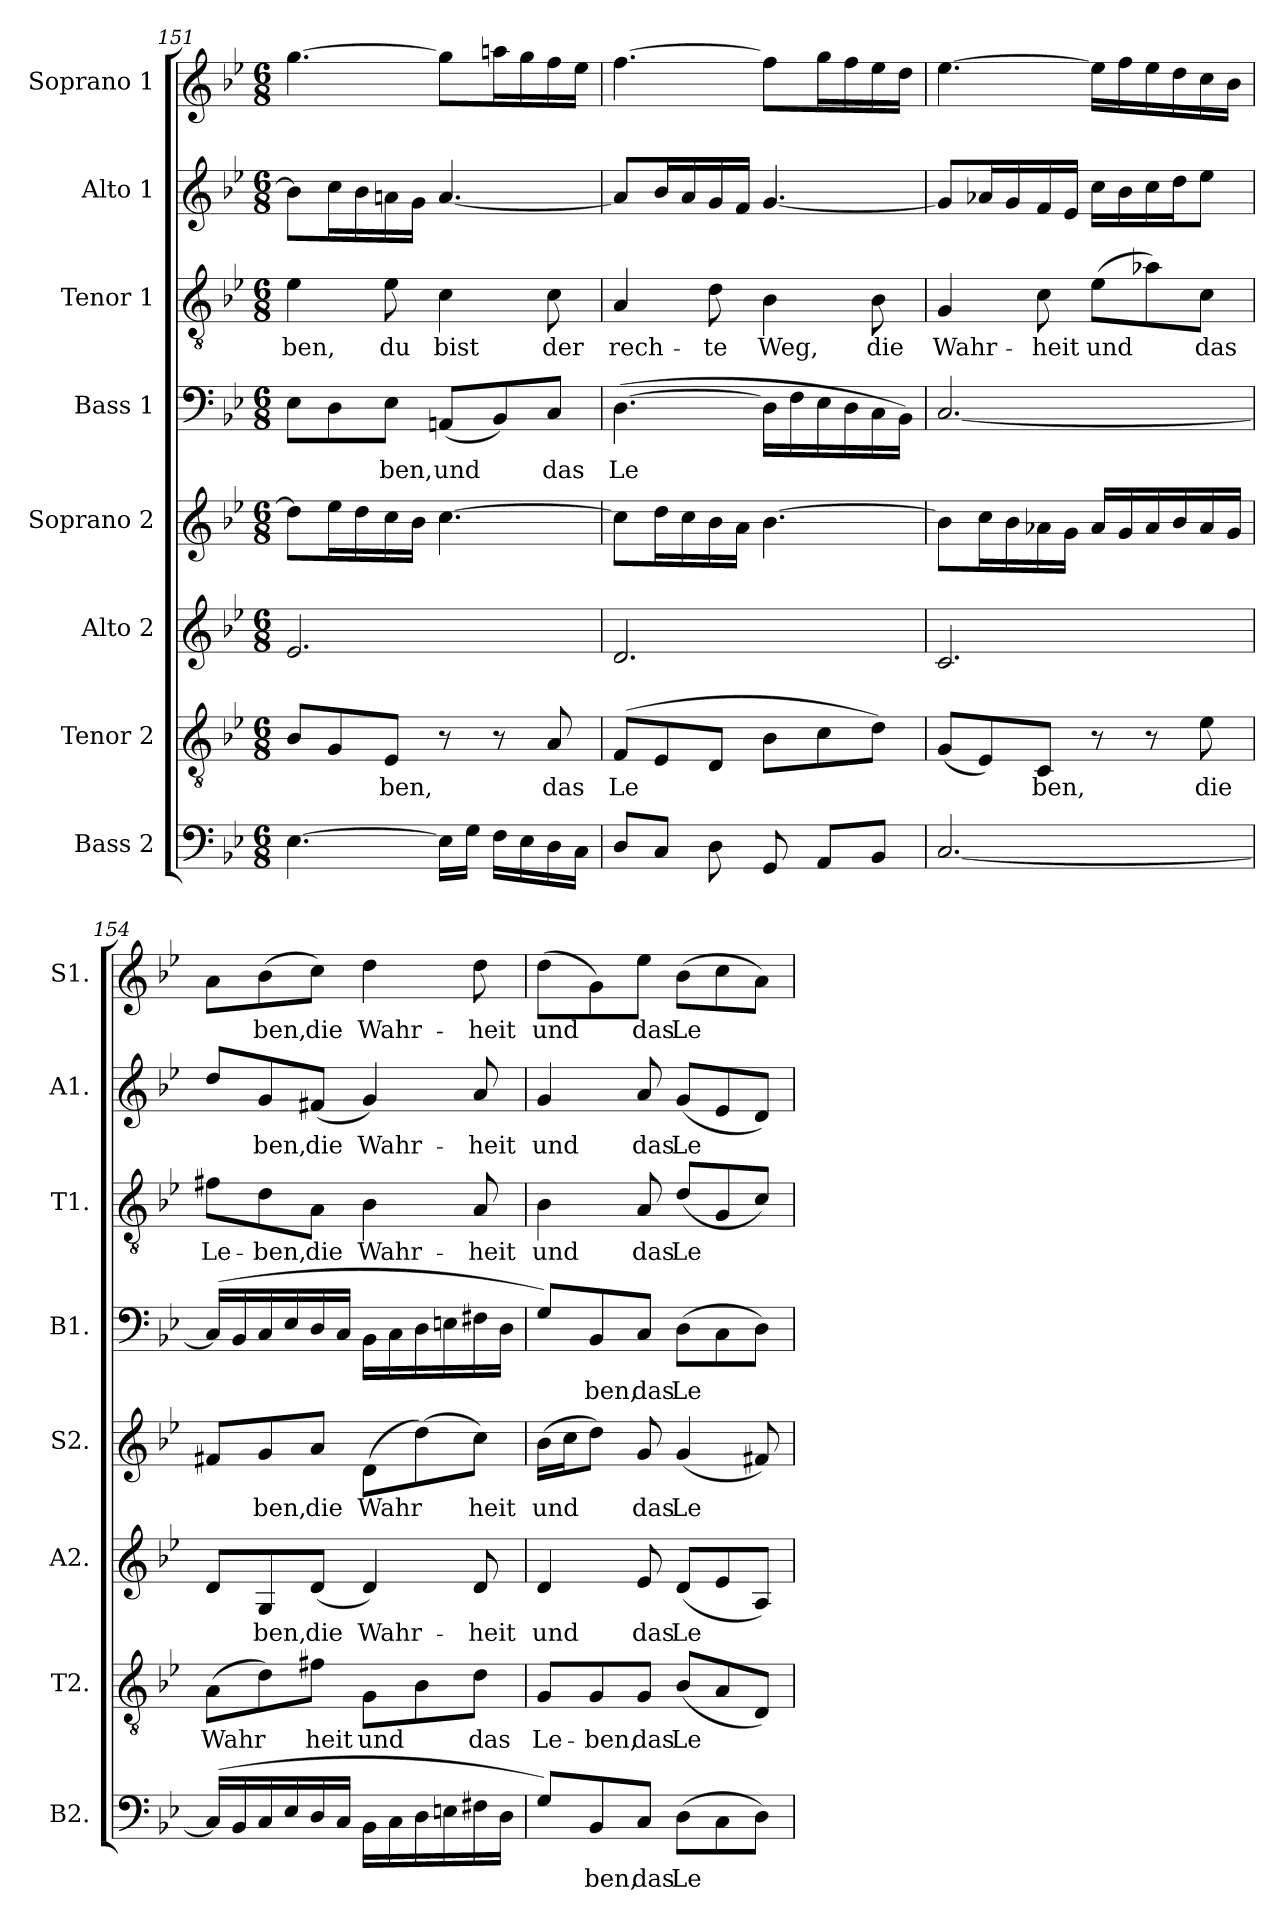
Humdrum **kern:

**kern	**text	**kern	**text	**kern	**text	**kern	**text	**kern	**text	**kern	**text	**kern	**text	**kern	**text
*part8	*part8	*part7	*part7	*part6	*part6	*part5	*part5	*part4	*part4	*part3	*part3	*part2	*part2	*part1	*part1
*staff8	*staff8	*staff7	*staff7	*staff6	*staff6	*staff5	*staff5	*staff4	*staff4	*staff3	*staff3	*staff2	*staff2	*staff1	*staff1
*I"Bass 2	*	*I"Tenor 2	*	*I"Alto 2	*	*I"Soprano 2	*	*I"Bass 1	*	*I"Tenor 1	*	*I"Alto 1	*	*I"Soprano 1	*
*I'B2.	*	*I'T2.	*	*I'A2.	*	*I'S2.	*	*I'B1.	*	*I'T1.	*	*I'A1.	*	*I'S1.	*
!!LO:PB:g=z
*clefF4	*	*clefGv2	*	*clefG2	*	*clefG2	*	*clefF4	*	*clefGv2	*	*clefG2	*	*clefG2	*
*k[b-e-]	*	*k[b-e-]	*	*k[b-e-]	*	*k[b-e-]	*	*k[b-e-]	*	*k[b-e-]	*	*k[b-e-]	*	*k[b-e-]	*
*B-:	*	*B-:	*	*B-:	*	*B-:	*	*B-:	*	*B-:	*	*B-:	*	*B-:	*
*M6/8	*	*M6/8	*	*M6/8	*	*M6/8	*	*M6/8	*	*M6/8	*	*M6/8	*	*M6/8	*
=151	=151	=151	=151	=151	=151	=151	=151	=151	=151	=151	=151	=151	=151	=151	=151
[4.E-\	.	8B-/L	.	2.e-/	.	8dd\L]	.	8E-\L	.	4e-\	-ben,	8b-\L]	.	[4.gg\	.
.	.	8G/	.	.	.	16ee-\L	.	8D\	.	.	.	16cc\L	.	.	.
.	.	.	.	.	.	16dd\	.	.	.	.	.	16b-\	.	.	.
.	.	8E-/J	ben,	.	.	16cc\	.	8E-\J	ben,	8e-\	du	16ani\	.	.	.
.	.	.	.	.	.	16b-\JJ	.	.	.	.	.	16g\JJ	.	.	.
16E-\LL]	.	8r	.	.	.	[4.cc\	.	(8AAni/L	und	4c\	bist	[4.a/	.	8gg\L]	.
16G\JJ	.	.	.	.	.	.	.	.	.	.	.	.	.	.	.
16F\LL	.	8r	.	.	.	.	.	8BB-/)	.	.	.	.	.	16aani\L	.
16E-\	.	.	.	.	.	.	.	.	.	.	.	.	.	16gg\	.
16D\	.	8A/	das	.	.	.	.	8C/J	das	8c\	der	.	.	16ff\	.
16C\JJ	.	.	.	.	.	.	.	.	.	.	.	.	.	16ee-\JJ	.
=152	=152	=152	=152	=152	=152	=152	=152	=152	=152	=152	=152	=152	=152	=152	=152
8D/L	.	(8F/L	Le	2.d/	.	8cc\L]	.	([4.D\	Le	4A/	rech-	8a/L]	.	[4.ff\	.
8C/J	.	8E-/	.	.	.	16dd\L	.	.	.	.	.	16b-/L	.	.	.
.	.	.	.	.	.	16cc\	.	.	.	.	.	16a/	.	.	.
8D\	.	8D/J	.	.	.	16b-\	.	.	.	8d\	-te	16g/	.	.	.
.	.	.	.	.	.	16a\JJ	.	.	.	.	.	16f/JJ	.	.	.
8GG/	.	8B-\L	.	.	.	[4.b-\	.	16D\LL]	.	4B-\	Weg,	[4.g/	.	8ff\L]	.
.	.	.	.	.	.	.	.	16F\	.	.	.	.	.	.	.
8AA/L	.	8c\	.	.	.	.	.	16E-\	.	.	.	.	.	16gg\L	.
.	.	.	.	.	.	.	.	16D\	.	.	.	.	.	16ff\	.
8BB-/J	.	8d\J)	.	.	.	.	.	16C\	.	8B-\	die	.	.	16ee-\	.
.	.	.	.	.	.	.	.	16BB-\JJ)	.	.	.	.	.	16dd\JJ	.
!!LO:PB:g=z
=153	=153	=153	=153	=153	=153	=153	=153	=153	=153	=153	=153	=153	=153	=153	=153
[2.C/	.	(8G/L	.	2.c/	.	8b-\L]	.	[2.C/	.	4G/	Wahr-	8g/L]	.	[4.ee-\	.
.	.	8E-/)	.	.	.	16cc\L	.	.	.	.	.	16a-X/L	.	.	.
.	.	.	.	.	.	16b-\	.	.	.	.	.	16g/	.	.	.
.	.	8C/J	ben,	.	.	16a-X\	.	.	.	8c\	-heit	16f/	.	.	.
.	.	.	.	.	.	16g\JJ	.	.	.	.	.	16e-/JJ	.	.	.
.	.	8r	.	.	.	16a-/LL	.	.	.	(8e-\L	und	16cc\LL	.	16ee-\LL]	.
.	.	.	.	.	.	16g/	.	.	.	.	.	16b-\	.	16ff\	.
.	.	8r	.	.	.	16a-/	.	.	.	8a-X\)	.	16cc\	.	16ee-\	.
.	.	.	.	.	.	16b-/	.	.	.	.	.	16dd\J	.	16dd\	.
.	.	8e-\	die	.	.	16a-/	.	.	.	8c\J	das	8ee-\J	.	16cc\	.
.	.	.	.	.	.	16g/JJ	.	.	.	.	.	.	.	16b-\JJ	.
!!LO:PB:g=z
=154	=154	=154	=154	=154	=154	=154	=154	=154	=154	=154	=154	=154	=154	=154	=154
(16C/LL]	.	(8A\L	Wahr	8d/L	.	8f#X/L	.	(16C/LL]	.	8f#X\L	Le-	8dd/L	.	8a\L	.
16BB-/	.	.	.	.	.	.	.	16BB-/	.	.	.	.	.	.	.
16C/	.	8d\)	.	8G/	ben,	8g/	ben,	16C/	.	8d\	-ben,	8g/	ben,	(8b-\	ben,
16E-/	.	.	.	.	.	.	.	16E-/	.	.	.	.	.	.	.
16D/	.	8f#X\J	heit	(8d/J	die	8a/J	die	16D/	.	8A\J	die	(8f#X/J	die	8cc\J)	die
16C/JJ	.	.	.	.	.	.	.	16C/JJ	.	.	.	.	.	.	.
16BB-\LL	.	8G\L	und	4d/)	Wahr-	(8d\L	Wahr	16BB-\LL	.	4B-\	Wahr-	4g/)	Wahr-	4dd\	Wahr-
16C\	.	.	.	.	.	.	.	16C\	.	.	.	.	.	.	.
16D\	.	8B-\	.	.	.	(8dd\)	.	16D\	.	.	.	.	.	.	.
16En\	.	.	.	.	.	.	.	16En\	.	.	.	.	.	.	.
16F#X\	.	8d\J	das	8d/	-heit	8cc\J)	heit	16F#X\	.	8A/	-heit	8a/	-heit	8dd\	-heit
16D\JJ	.	.	.	.	.	.	.	16D\JJ	.	.	.	.	.	.	.
=155	=155	=155	=155	=155	=155	=155	=155	=155	=155	=155	=155	=155	=155	=155	=155
8G/L)	.	8G/L	Le-	4d/	und	(16b-\LL	und	8G/L)	.	4B-\	und	4g/	und	(8dd\L	und
.	.	.	.	.	.	16cc\J	.	.	.	.	.	.	.	.	.
8BB-/	ben,	8G/	-ben,	.	.	8dd\J)	.	8BB-/	ben,	.	.	.	.	8g\)	.
8C/J	das	8G/J	das	8e-/	das	8g/	das	8C/J	das	8A/	das	8a/	das	8ee-\J	das
(8D\L	Le	(8B-/L	Le	(8d/L	Le	(4g/	Le	(8D\L	Le	(8d/L	Le	(8g/L	Le	(8b-\L	Le
8C\	.	8A/	.	8e-/	.	.	.	8C\	.	8G/	.	8e-/	.	8cc\	.
8D\J)	.	8D/J)	.	8A/J)	.	8f#X/)	.	8D\J)	.	8c/J)	.	8d/J)	.	8a\J)	.
=	=	=	=	=	=	=	=	=	=	=	=	=	=	=	=
*-	*-	*-	*-	*-	*-	*-	*-	*-	*-	*-	*-	*-	*-	*-	*-
